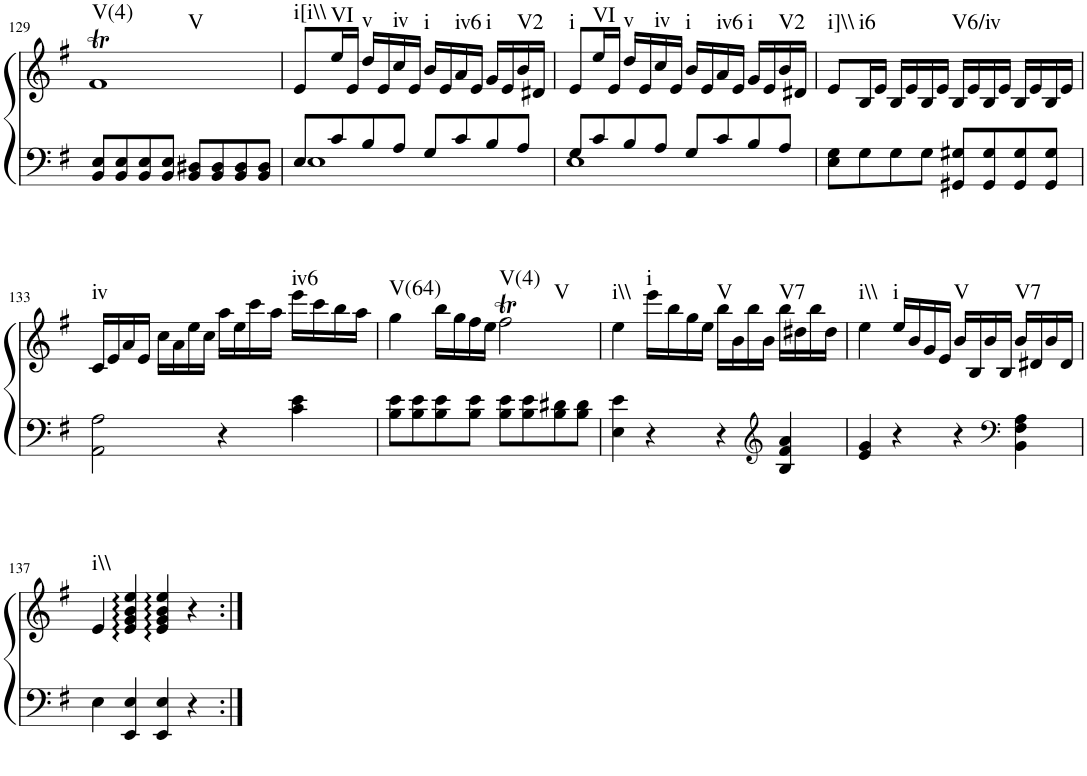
**kern	**kern	**harte
*part1	*part1	*part1
*staff2	*staff1	*
*I"Piano	*	*
*I'Pno.	*	*
!!LO:PB:g=z
*clefF4	*clefG2	*
*k[f#]	*k[f#]	*
*G:	*G:	*
*M4/4	*M4/4	*
*met(c)	*met(c)	*
=129	=129	=129
!	!	!LO:H:n=1:kt=V(4)
!	!	!LO:H:n=2:kt=V
8BB/ 8E/L	1f#t	N N
8BB/ 8E/	.	.
8BB/ 8E/	.	.
8BB/ 8E/J	.	.
8BB/ 8D#X/L	.	.
8BB/ 8D#/	.	.
8BB/ 8D#/	.	.
8BB/ 8D#/J	.	.
=130	=130	=130
*^	*	*
!	!	!	!LO:H:kt=i[i\\
8E/L	1E	8e/L	N
!	!	!	!LO:H:kt=VI
8c/	.	16ee/L	N
.	.	16e/JJ	.
!	!	!	!LO:H:kt=v
8B/	.	16dd/LL	N
.	.	16e/	.
!	!	!	!LO:H:kt=iv
8A/J	.	16cc/	N
.	.	16e/JJ	.
!	!	!	!LO:H:kt=i
8G/L	.	16b/LL	N
.	.	16e/	.
!	!	!	!LO:H:kt=iv6
8c/	.	16a/	N
.	.	16e/JJ	.
!	!	!	!LO:H:kt=i
8B/	.	16g/LL	N
.	.	16e/	.
!	!	!	!LO:H:kt=V2
8A/J	.	16b/	N
.	.	16d#X/JJ	.
=131	=131	=131	=131
!	!	!	!LO:H:kt=i
8G/L	1E	8e/L	N
!	!	!	!LO:H:kt=VI
8c/	.	16ee/L	N
.	.	16e/JJ	.
!	!	!	!LO:H:kt=v
8B/	.	16dd/LL	N
.	.	16e/	.
!	!	!	!LO:H:kt=iv
8A/J	.	16cc/	N
.	.	16e/JJ	.
!	!	!	!LO:H:kt=i
8G/L	.	16b/LL	N
.	.	16e/	.
!	!	!	!LO:H:kt=iv6
8c/	.	16a/	N
.	.	16e/JJ	.
!	!	!	!LO:H:kt=i
8B/	.	16g/LL	N
.	.	16e/	.
!	!	!	!LO:H:kt=V2
8A/J	.	16b/	N
.	.	16d#X/JJ	.
*v	*v	*	*
=132	=132	=132
!	!	!LO:H:kt=i]\\
8E\ 8G\L	8e/L	N
!	!	!LO:H:kt=i6
8G\	16B/L	N
.	16e/JJ	.
8G\	16B/LL	.
.	16e/	.
8G\J	16B/	.
.	16e/JJ	.
!	!	!LO:H:kt=V6/iv
8GG#X/ 8G#X/L	16B/LL	N
.	16e/	.
8GG#/ 8G#/	16B/	.
.	16e/JJ	.
8GG#/ 8G#/	16B/LL	.
.	16e/	.
8GG#/ 8G#/J	16B/	.
.	16e/JJ	.
!!LO:LB:g=z
=133	=133	=133
!	!	!LO:H:kt=iv
2AA\ 2A\	16c/LL	N
.	16e/	.
.	16a/	.
.	16e/JJ	.
.	16cc\LL	.
.	16a\	.
.	16ee\	.
.	16cc\JJ	.
4r	16aa\LL	.
.	16ee\	.
.	16ccc\	.
.	16aa\JJ	.
!	!	!LO:H:kt=iv6
4c\ 4e\	16eee\LL	N
.	16ccc\	.
.	16bb\	.
.	16aa\JJ	.
=134	=134	=134
!	!	!LO:H:kt=V(64)
8B\ 8e\L	4gg\	N
8B\ 8e\	.	.
8B\ 8e\	16bb\LL	.
.	16gg\	.
8B\ 8e\J	16ff#\	.
.	16ee\JJ	.
!	!	!LO:H:n=1:kt=V(4)
!	!	!LO:H:n=2:kt=V
8B\ 8e\L	2ff#t\	N N
8B\ 8e\	.	.
8B\ 8d#X\	.	.
8B\ 8d#\J	.	.
=135	=135	=135
!	!	!LO:H:kt=i\\
4E\ 4e\	4ee\	N
!	!	!LO:H:kt=i
4r	16eee\LL	N
.	16bb\	.
.	16gg\	.
.	16ee\JJ	.
!	!	!LO:H:kt=V
4r	16bb\LL	N
.	16b\	.
.	16bb\	.
.	16b\JJ	.
*clefG2	*	*
!	!	!LO:H:kt=V7
4B/ 4f#/ 4a/	16bb\LL	N
.	16dd#X\	.
.	16bb\	.
.	16dd#\JJ	.
=136	=136	=136
!	!	!LO:H:kt=i\\
4e/ 4g/	4ee\	N
!	!	!LO:H:kt=i
4r	16ee/LL	N
.	16b/	.
.	16g/	.
.	16e/JJ	.
!	!	!LO:H:kt=V
4r	16b/LL	N
.	16B/	.
.	16b/	.
.	16B/JJ	.
*clefF4	*	*
!	!	!LO:H:kt=V7
4BB\ 4F#\ 4A\	16b/LL	N
.	16d#X/	.
.	16b/	.
.	16d#/JJ	.
!!LO:LB:g=z
=137	=137	=137
!	!	!LO:H:kt=i\\
4E\	4e/	N
4EE/ 4E/	4e/ 4g/ 4b/ 4ee/	.
4EE/ 4E/	4e/ 4g/ 4b/ 4ee/	.
4r	4r	.
=:|!	=:|!	=:|!
*-	*-	*-
